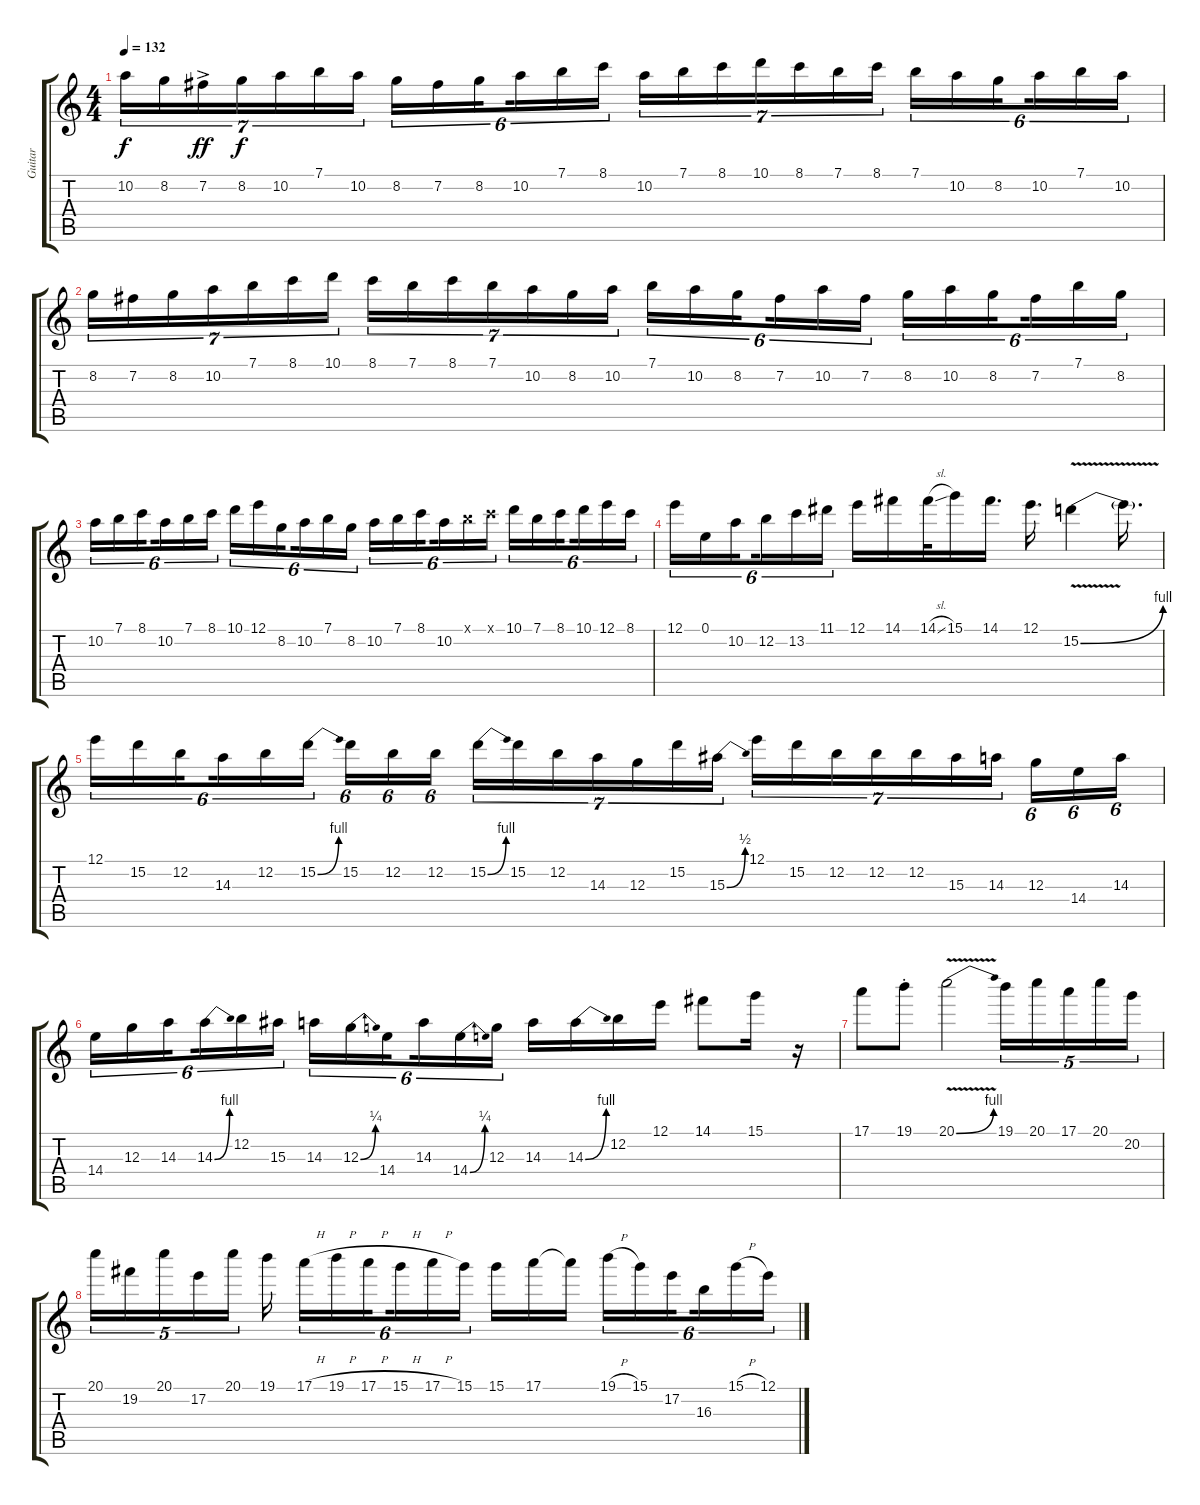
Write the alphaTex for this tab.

\track ("Guitar" "Guitar") {instrument overdrivenguitar}
\staff {score tabs}
\tuning (E4 B3 G3 D3 A2 E2) {hide}
\ts (4 4)
\tempo 132
\clef g2
\ks c
10.2.16{tu (7 4) dy f} 8.2.16{tu (7 4)} 7.2{ac}.16{tu (7 4) dy ff} 8.2.16{tu (7 4) dy f} 10.2.16{tu (7 4)} 7.1.16{tu (7 4)} 10.2.16{tu (7 4)} 8.2.16{tu (6 4)} 7.2.16{tu (6 4)} 8.2.16{tu (6 4) beam splitsecondary} 10.2.16{tu (6 4)} 7.1.16{tu (6 4)} 8.1.16{tu (6 4)} 10.2.16{tu (7 4)} 7.1.16{tu (7 4)} 8.1.16{tu (7 4)} 10.1.16{tu (7 4)} 8.1.16{tu (7 4)} 7.1.16{tu (7 4)} 8.1.16{tu (7 4)} 7.1.16{tu (6 4)} 10.2.16{tu (6 4)} 8.2.16{tu (6 4) beam splitsecondary} 10.2.16{tu (6 4)} 7.1.16{tu (6 4)} 10.2.16{tu (6 4)} |
8.2.16{tu (7 4)} 7.2.16{tu (7 4)} 8.2.16{tu (7 4)} 10.2.16{tu (7 4)} 7.1.16{tu (7 4)} 8.1.16{tu (7 4)} 10.1.16{tu (7 4)} 8.1.16{tu (7 4)} 7.1.16{tu (7 4)} 8.1.16{tu (7 4)} 7.1.16{tu (7 4)} 10.2.16{tu (7 4)} 8.2.16{tu (7 4)} 10.2.16{tu (7 4)} 7.1.16{tu (6 4)} 10.2.16{tu (6 4)} 8.2.16{tu (6 4) beam splitsecondary} 7.2.16{tu (6 4)} 10.2.16{tu (6 4)} 7.2.16{tu (6 4)} 8.2.16{tu (6 4)} 10.2.16{tu (6 4)} 8.2.16{tu (6 4) beam splitsecondary} 7.2.16{tu (6 4)} 7.1.16{tu (6 4)} 8.2.16{tu (6 4)} |
10.2.16{tu (6 4)} 7.1.16{tu (6 4)} 8.1.16{tu (6 4) beam splitsecondary} 10.2.16{tu (6 4)} 7.1.16{tu (6 4)} 8.1.16{tu (6 4)} 10.1.16{tu (6 4)} 12.1.16{tu (6 4)} 8.2.16{tu (6 4) beam splitsecondary} 10.2.16{tu (6 4)} 7.1.16{tu (6 4)} 8.2.16{tu (6 4)} 10.2.16{tu (6 4)} 7.1.16{tu (6 4)} 8.1.16{tu (6 4) beam splitsecondary} 10.2.16{tu (6 4)} 7.1{x}.16{tu (6 4)} 8.1{x}.16{tu (6 4)} 10.1.16{tu (6 4)} 7.1.16{tu (6 4)} 8.1.16{tu (6 4) beam splitsecondary} 10.1.16{tu (6 4)} 12.1.16{tu (6 4)} 8.1.16{tu (6 4)} |
12.1.16{tu (6 4)} 0.1.16{tu (6 4)} 10.2.16{tu (6 4) beam splitsecondary} 12.2.16{tu (6 4)} 13.2.16{tu (6 4)} 11.1.16{tu (6 4)} 12.1.16 14.1.16 14.1{sl}.32 15.1.16 14.1.16{d} 12.1.16{d} 15.2{be (bend 0 0 60 4) v}.4 15.2{t}.16{d} |
12.1.16{tu (6 4)} 15.2.16{tu (6 4)} 12.2.16{tu (6 4) beam splitsecondary} 14.3.16{tu (6 4)} 12.2.16{tu (6 4)} 15.2{be (bend 0 0 60 4)}.16{tu (6 4)} 15.2.16{tu (6 4)} 12.2.16{tu (6 4)} 12.2.16{tu (6 4) beam splitsecondary} 15.2{be (bend 0 0 60 4)}.16{tu (7 4)} 15.2.16{tu (7 4)} 12.2.16{tu (7 4)} 14.3.16{tu (7 4)} 12.3.16{tu (7 4)} 15.2.16{tu (7 4)} 15.3{be (bend 0 0 60 2)}.16{tu (7 4) beam splitsecondary} 12.1.16{tu (7 4)} 15.2.16{tu (7 4)} 12.2.16{tu (7 4)} 12.2.16{tu (7 4)} 12.2.16{tu (7 4)} 15.3.16{tu (7 4)} 14.3.16{tu (7 4) beam splitsecondary} 12.3.16{tu (6 4)} 14.4.16{tu (6 4)} 14.3.16{tu (6 4)} |
14.4.16{tu (6 4)} 12.3.16{tu (6 4)} 14.3.16{tu (6 4) beam splitsecondary} 14.3{be (bend 0 0 60 4)}.16{tu (6 4)} 12.2.16{tu (6 4)} 15.3.16{tu (6 4)} 14.3.16{tu (6 4)} 12.3{be (bend 0 0 60 1)}.16{tu (6 4)} 14.4.16{tu (6 4) beam splitsecondary} 14.3.16{tu (6 4)} 14.4{be (bend 0 0 60 1)}.16{tu (6 4)} 12.3.16{tu (6 4)} 14.3.16 14.3{be (bend 0 0 60 4)}.16 12.2.16 12.1.16 14.1.8 15.1.16 r.16 |
17.1.8 19.1{st}.8 20.1{be (bend 0 0 60 4) v}.2 19.1.16{tu (5 4)} 20.1.16{tu (5 4)} 17.1.16{tu (5 4)} 20.1.16{tu (5 4)} 20.2.16{tu (5 4)} |
20.1.16{tu (5 4)} 19.2.16{tu (5 4)} 20.1.16{tu (5 4)} 17.2.16{tu (5 4)} 20.1.16{tu (5 4)} 19.1.16{beam splitsecondary} 17.1{h}.16{tu (6 4)} 19.1{h}.16{tu (6 4)} 17.1{h}.16{tu (6 4) beam splitsecondary} 15.1{h}.16{tu (6 4)} 17.1{h}.16{tu (6 4)} 15.1.16{tu (6 4) beam splitsecondary} 15.1.16 17.1.16 17.1{t}.16 19.1{h}.16{tu (6 4)} 15.1.16{tu (6 4)} 17.2.16{tu (6 4) beam splitsecondary} 16.3.16{tu (6 4)} 15.1{h}.16{tu (6 4)} 12.1.16{tu (6 4)}
